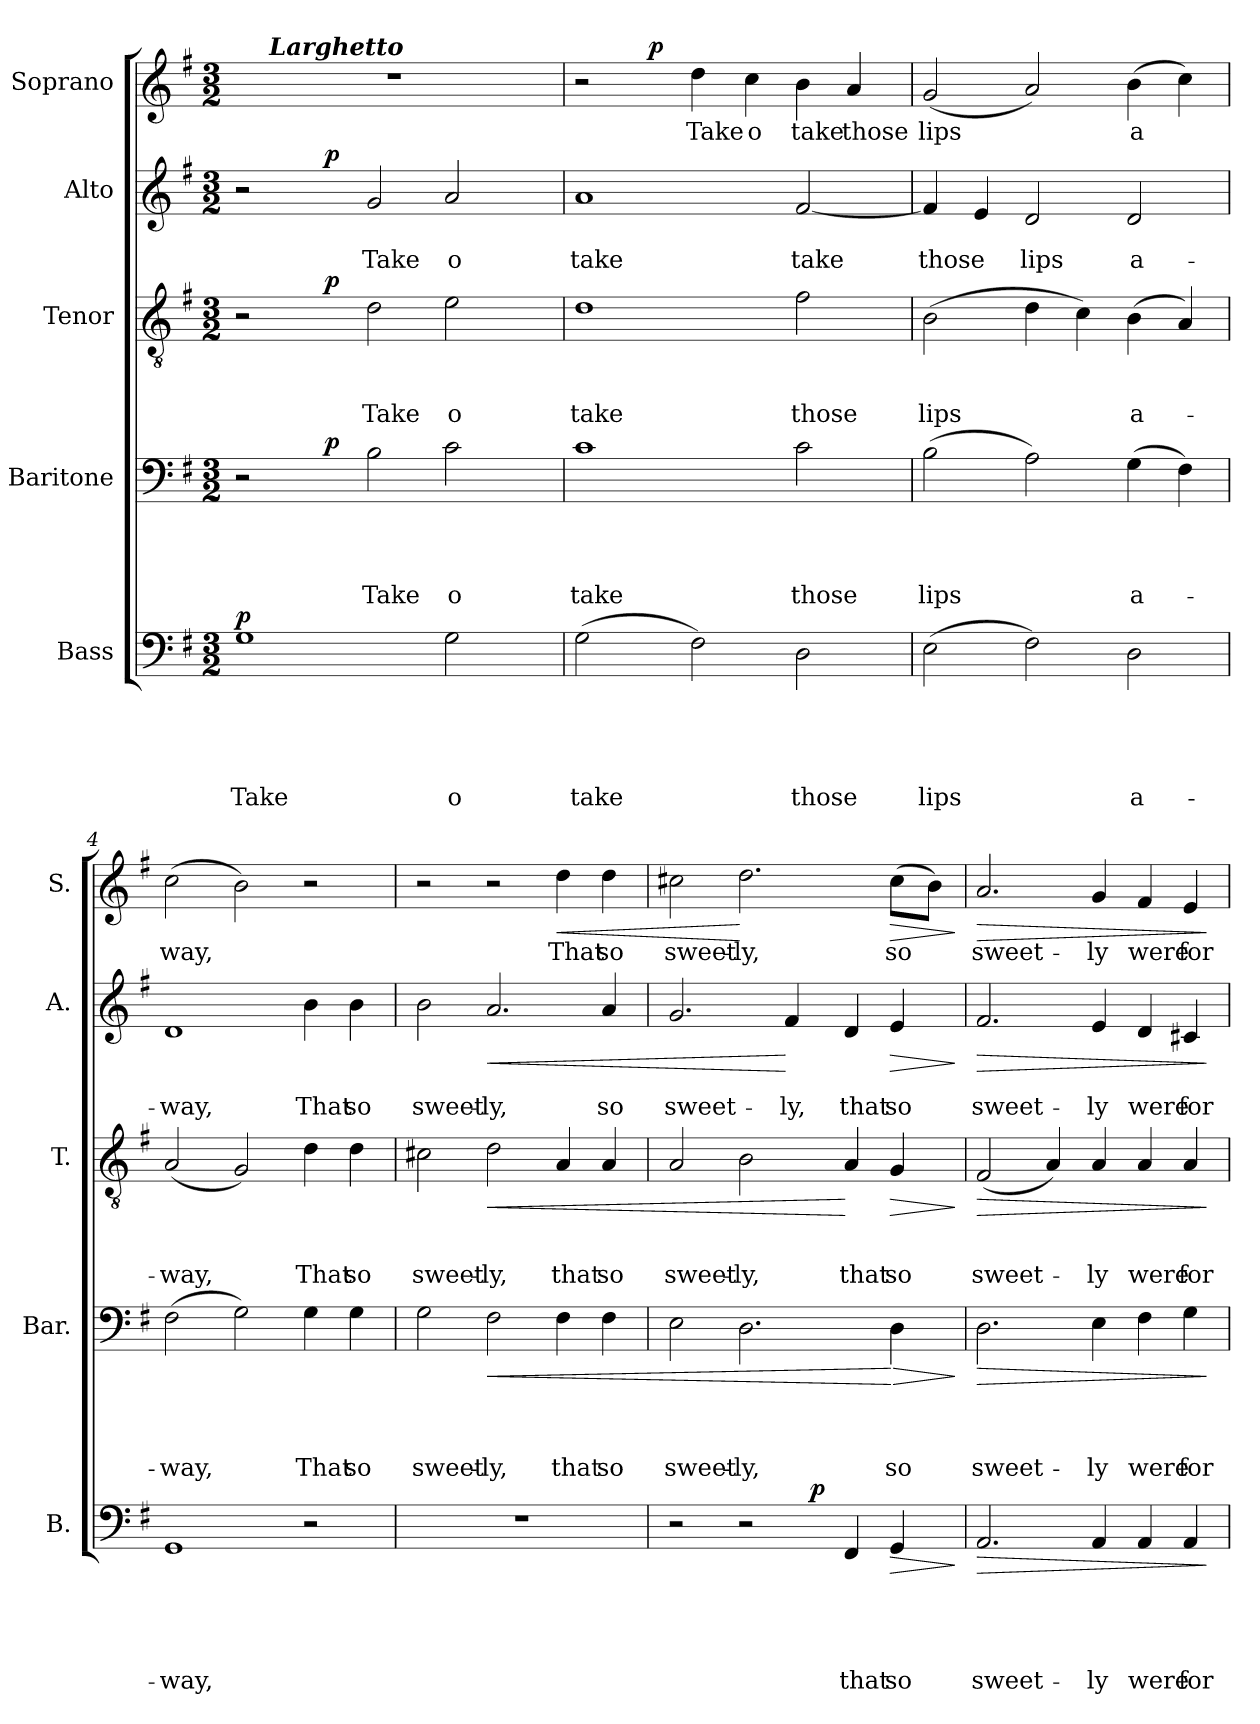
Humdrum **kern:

**kern	**text	**text	**text	**text	**text	**dynam	**kern	**text	**text	**text	**text	**dynam	**kern	**text	**text	**text	**dynam	**kern	**text	**text	**dynam	**kern	**text	**dynam
*part5	*part5	*part5	*part5	*part5	*part5	*part5	*part4	*part4	*part4	*part4	*part4	*part4	*part3	*part3	*part3	*part3	*part3	*part2	*part2	*part2	*part2	*part1	*part1	*part1
*staff5	*staff5	*staff5	*staff5	*staff5	*staff5	*staff5	*staff4	*staff4	*staff4	*staff4	*staff4	*staff4	*staff3	*staff3	*staff3	*staff3	*staff3	*staff2	*staff2	*staff2	*staff2	*staff1	*staff1	*staff1
*I"Bass	*	*	*	*	*	*	*I"Baritone	*	*	*	*	*	*I"Tenor	*	*	*	*	*I"Alto	*	*	*	*I"Soprano	*	*
*I'B.	*	*	*	*	*	*	*I'Bar.	*	*	*	*	*	*I'T.	*	*	*	*	*I'A.	*	*	*	*I'S.	*	*
*clefF4	*	*	*	*	*	*	*clefF4	*	*	*	*	*	*clefGv2	*	*	*	*	*clefG2	*	*	*	*clefG2	*	*
*k[f#]	*	*	*	*	*	*	*k[f#]	*	*	*	*	*	*k[f#]	*	*	*	*	*k[f#]	*	*	*	*k[f#]	*	*
*G:	*	*	*	*	*	*	*G:	*	*	*	*	*	*G:	*	*	*	*	*G:	*	*	*	*G:	*	*
*M3/2	*	*	*	*	*	*	*M3/2	*	*	*	*	*	*M3/2	*	*	*	*	*M3/2	*	*	*	*M3/2	*	*
=1	=1	=1	=1	=1	=1	=1	=1	=1	=1	=1	=1	=1	=1	=1	=1	=1	=1	=1	=1	=1	=1	=1	=1	=1
!	!	!	!	!	!LO:LY:b	!LO:DY:a	!	!	!	!	!	!	!	!	!	!	!	!	!	!	!	!LO:N:vis=1	!	!
*	*	*	*	*	*	*	*^	*	*	*	*	*	*^	*	*	*	*	*^	*	*	*	*^	*	*
1G	.	.	.	.	Take	p	2r	4ryy	.	.	.	.	.	2r	4ryy	.	.	.	.	2r	4ryy	.	.	.	1.r	8ryy	.	.
!	!	!	!	!	!	!	!	!	!	!	!	!	!	!	!	!	!	!	!	!	!	!	!	!	!	!LO:TX:a:Bi:t=Larghetto	!	!
.	.	.	.	.	.	.	.	.	.	.	.	.	.	.	.	.	.	.	.	.	.	.	.	.	.	1ryy	.	.
.	.	.	.	.	.	.	.	16ryy	.	.	.	.	.	.	16ryy	.	.	.	.	.	16ryy	.	.	.	.	.	.	.
!	!	!	!	!	!	!	!	!	!	!	!	!	!LO:DY:a	!	!	!	!	!	!LO:DY:a	!	!	!	!	!LO:DY:a	!	!	!	!
.	.	.	.	.	.	.	.	1ryy	.	.	.	.	p	.	1ryy	.	.	.	p	.	1ryy	.	.	p	.	.	.	.
!	!	!	!	!	!	!	!	!	!	!	!	!LO:LY:b	!	!	!	!	!	!LO:LY:b	!	!	!	!	!LO:LY:b	!	!	!	!	!
.	.	.	.	.	.	.	2B\	.	.	.	.	Take	.	2d\	.	.	.	Take	.	2g/	.	.	Take	.	.	.	.	.
!	!	!	!	!	!LO:LY:b	!	!	!	!	!	!	!LO:LY:b	!	!	!	!	!	!LO:LY:b	!	!	!	!	!LO:LY:b	!	!	!	!	!
2G\	.	.	.	.	o	.	2c\	.	.	.	.	o	.	2e\	.	.	.	o	.	2a/	.	.	o	.	.	.	.	.
.	.	.	.	.	.	.	.	.	.	.	.	.	.	.	.	.	.	.	.	.	.	.	.	.	.	4.ryy	.	.
.	.	.	.	.	.	.	.	8.ryy	.	.	.	.	.	.	8.ryy	.	.	.	.	.	8.ryy	.	.	.	.	.	.	.
=2	=2	=2	=2	=2	=2	=2	=2	=2	=2	=2	=2	=2	=2	=2	=2	=2	=2	=2	=2	=2	=2	=2	=2	=2	=2	=2	=2	=2
!	!	!	!	!	!LO:LY:b	!	!	!	!	!	!	!LO:LY:b	!	!	!	!	!	!LO:LY:b	!	!	!	!	!LO:LY:b	!	!	!	!	!
*	*	*	*	*	*	*	*v	*v	*	*	*	*	*	*	*	*	*	*	*	*v	*v	*	*	*	*	*	*	*
*	*	*	*	*	*	*	*	*	*	*	*	*	*v	*v	*	*	*	*	*	*	*	*	*	*	*	*
(>2G\	.	.	.	.	take	.	1c	.	.	.	take	.	1d	.	.	take	.	1a	.	take	.	2r	4ryy	.	.
.	.	.	.	.	.	.	.	.	.	.	.	.	.	.	.	.	.	.	.	.	.	.	16ryy	.	.
!	!	!	!	!	!	!	!	!	!	!	!	!	!	!	!	!	!	!	!	!	!	!	!	!	!LO:DY:a
.	.	.	.	.	.	.	.	.	.	.	.	.	.	.	.	.	.	.	.	.	.	.	1ryy	.	p
!	!	!	!	!	!	!	!	!	!	!	!	!	!	!	!	!	!	!	!	!	!	!	!	!LO:LY:b	!
2F#\)	.	.	.	.	.	.	.	.	.	.	.	.	.	.	.	.	.	.	.	.	.	4dd\	.	Take	.
!	!	!	!	!	!	!	!	!	!	!	!	!	!	!	!	!	!	!	!	!	!	!	!	!LO:LY:b	!
.	.	.	.	.	.	.	.	.	.	.	.	.	.	.	.	.	.	.	.	.	.	4cc\	.	o	.
!	!	!	!	!	!LO:LY:b	!	!	!	!	!	!LO:LY:b	!	!	!	!	!LO:LY:b	!	!	!	!LO:LY:b	!	!	!	!LO:LY:b	!
2D\	.	.	.	.	those	.	2c\	.	.	.	those	.	2f#\	.	.	those	.	[<2f#/	.	take	.	4b\	.	take	.
!	!	!	!	!	!	!	!	!	!	!	!	!	!	!	!	!	!	!	!	!	!	!	!	!LO:LY:b	!
.	.	.	.	.	.	.	.	.	.	.	.	.	.	.	.	.	.	.	.	.	.	4a/	.	those	.
.	.	.	.	.	.	.	.	.	.	.	.	.	.	.	.	.	.	.	.	.	.	.	8.ryy	.	.
=3	=3	=3	=3	=3	=3	=3	=3	=3	=3	=3	=3	=3	=3	=3	=3	=3	=3	=3	=3	=3	=3	=3	=3	=3	=3
!	!	!	!	!	!LO:LY:b	!	!	!	!	!	!LO:LY:b	!	!	!	!	!LO:LY:b	!	!	!	!LO:LY:b	!	!	!	!LO:LY:b	!
*	*	*	*	*	*	*	*	*	*	*	*	*	*	*	*	*	*	*	*	*	*	*v	*v	*	*
(>2E\	.	.	.	.	lips	.	(>2B\	.	.	.	lips	.	(>2B\	.	.	lips	.	4f#/]	.	those	.	(<2g/	lips	.
.	.	.	.	.	.	.	.	.	.	.	.	.	.	.	.	.	.	4e/	.	.	.	.	.	.
!	!	!	!	!	!	!	!	!	!	!	!	!	!	!	!	!	!	!	!	!LO:LY:b	!	!	!	!
2F#\)	.	.	.	.	.	.	2A\)	.	.	.	.	.	4d\	.	.	.	.	2d/	.	lips	.	2a/)	.	.
.	.	.	.	.	.	.	.	.	.	.	.	.	4c\)	.	.	.	.	.	.	.	.	.	.	.
!	!	!	!	!	!LO:LY:b	!	!	!	!	!	!LO:LY:b	!	!	!	!	!LO:LY:b	!	!	!	!LO:LY:b	!	!	!LO:LY:b	!
2D\	.	.	.	.	a-	.	(>4G\	.	.	.	a-	.	(>4B\	.	.	a-	.	2d/	.	a-	.	(>4b\	a	.
.	.	.	.	.	.	.	4F#\)	.	.	.	.	.	4A/)	.	.	.	.	.	.	.	.	4cc\)	.	.
=4	=4	=4	=4	=4	=4	=4	=4	=4	=4	=4	=4	=4	=4	=4	=4	=4	=4	=4	=4	=4	=4	=4	=4	=4
!	!	!	!	!	!LO:LY:b	!	!	!	!	!	!LO:LY:b	!	!	!	!	!LO:LY:b	!	!	!	!LO:LY:b	!	!	!LO:LY:b	!
1GG	.	.	.	.	-way,	.	(>2F#\	.	.	.	-way,	.	(<2A/	.	.	-way,	.	1d	.	-way,	.	(>2cc\	way,	.
.	.	.	.	.	.	.	2G\)	.	.	.	.	.	2G/)	.	.	.	.	.	.	.	.	2b\)	.	.
!	!	!	!	!	!	!	!	!	!	!	!LO:LY:b	!	!	!	!	!LO:LY:b	!	!	!	!LO:LY:b	!	!	!	!
2r	.	.	.	.	.	.	4G\	.	.	.	That	.	4d\	.	.	That	.	4b\	.	That	.	2r	.	.
!	!	!	!	!	!	!	!	!	!	!	!LO:LY:b	!	!	!	!	!LO:LY:b	!	!	!	!LO:LY:b	!	!	!	!
.	.	.	.	.	.	.	4G\	.	.	.	so	.	4d\	.	.	so	.	4b\	.	so	.	.	.	.
=5	=5	=5	=5	=5	=5	=5	=5	=5	=5	=5	=5	=5	=5	=5	=5	=5	=5	=5	=5	=5	=5	=5	=5	=5
!LO:N:vis=1	!	!	!	!	!	!	!	!	!	!	!LO:LY:b	!	!	!	!	!LO:LY:b	!	!	!	!LO:LY:b	!	!	!	!
1.r	.	.	.	.	.	.	2G\	.	.	.	sweet-	.	2c#X\	.	.	sweet-	.	2b\	.	sweet-	.	2r	.	.
!	!	!	!	!	!	!	!	!	!	!	!LO:LY:b	!LO:HP:b	!	!	!	!LO:LY:b	!LO:HP:b	!	!	!LO:LY:b	!LO:HP:b	!	!	!
.	.	.	.	.	.	.	2F#\	.	.	.	-ly,	<	2d\	.	.	-ly,	<	2.a/	.	-ly,	<	2r	.	.
!	!	!	!	!	!	!	!	!	!	!	!LO:LY:b	!	!	!	!	!LO:LY:b	!	!	!	!	!	!	!LO:LY:b	!LO:HP:b
.	.	.	.	.	.	.	4F#\	.	.	.	that	.	4A/	.	.	that	.	.	.	.	.	4dd\	That	<
!	!	!	!	!	!	!	!	!	!	!	!LO:LY:b	!	!	!	!	!LO:LY:b	!	!	!	!LO:LY:b	!	!	!LO:LY:b	!
.	.	.	.	.	.	.	4F#\	.	.	.	so	.	4A/	.	.	so	.	4a/	.	so	.	4dd\	so	.
=6	=6	=6	=6	=6	=6	=6	=6	=6	=6	=6	=6	=6	=6	=6	=6	=6	=6	=6	=6	=6	=6	=6	=6	=6
!	!	!	!	!	!	!	!	!	!	!	!LO:LY:b	!	!	!	!	!LO:LY:b	!	!	!	!LO:LY:b	!	!	!LO:LY:b	!
*^	*	*	*	*	*	*	*	*	*	*	*	*	*	*	*	*	*	*	*	*	*	*	*	*
2r	2ryy	.	.	.	.	.	.	2E\	.	.	.	sweet-	.	2A/	.	.	sweet-	.	2.g/	.	sweet-	.	2cc#X\	sweet-	.
!	!	!	!	!	!	!	!	!	!	!	!	!LO:LY:b	!	!	!	!	!LO:LY:b	!	!	!	!	!	!	!LO:LY:b	!
2r	4ryy	.	.	.	.	.	.	2.D\	.	.	.	-ly,	.	2B\	.	.	-ly,	.	.	.	.	.	2.dd\	-ly,	[
!	!	!	!	!	!	!	!	!	!	!	!	!	!	!	!	!	!	!	!	!	!LO:LY:b	!	!	!	!
.	16.ryy	.	.	.	.	.	.	.	.	.	.	.	.	.	.	.	.	.	4f#/	.	-ly,	[	.	.	.
!	!	!	!	!	!	!	!LO:DY:a	!	!	!	!	!	!	!	!	!	!	!	!	!	!	!	!	!	!
.	2ryy	.	.	.	.	.	p	.	.	.	.	.	.	.	.	.	.	.	.	.	.	.	.	.	.
!	!	!	!	!	!	!LO:LY:b	!	!	!	!	!	!	!	!	!	!	!LO:LY:b	!	!	!	!LO:LY:b	!	!	!	!
4FF#/	.	.	.	.	.	that	.	.	.	.	.	.	.	4A/	.	.	that	[	4d/	.	that	.	.	.	.
!	!	!	!	!	!	!LO:LY:b	!LO:HP:b	!	!	!	!	!LO:LY:b	!LO:HP:n=1:b	!	!	!	!LO:LY:b	!LO:HP:b	!	!	!LO:LY:b	!LO:HP:b	!	!LO:LY:b	!LO:HP:b
4GG/	.	.	.	.	.	so	>	4D\	.	.	.	so	[ >	4G/	.	.	so	>	4e/	.	so	>	(>8cc#\L	so	>
.	8ryy	.	.	.	.	.	.	.	.	.	.	.	.	.	.	.	.	.	.	.	.	.	.	.	.
.	.	.	.	.	.	.	.	.	.	.	.	.	.	.	.	.	.	.	.	.	.	.	8b\J)	.	.
.	32ryy	.	.	.	.	.	.	.	.	.	.	.	.	.	.	.	.	.	.	.	.	.	.	.	.
.	.	.	.	.	.	.	]	.	.	.	.	.	]	.	.	.	.	]	.	.	.	]	.	.	]
!!LO:LB:g=z
=7	=7	=7	=7	=7	=7	=7	=7	=7	=7	=7	=7	=7	=7	=7	=7	=7	=7	=7	=7	=7	=7	=7	=7	=7	=7
!	!	!	!	!	!	!LO:LY:b	!LO:HP:b	!	!	!	!	!LO:LY:b	!LO:HP:b	!	!	!	!LO:LY:b	!LO:HP:b	!	!	!LO:LY:b	!LO:HP:b	!	!LO:LY:b	!LO:HP:b
*v	*v	*	*	*	*	*	*	*	*	*	*	*	*	*	*	*	*	*	*	*	*	*	*	*	*
2.AA/	.	.	.	.	sweet-	>	2.D\	.	.	.	sweet-	>	(<2F#/	.	.	sweet-	>	2.f#/	.	sweet-	>	2.a/	sweet-	>
.	.	.	.	.	.	.	.	.	.	.	.	.	4A/)	.	.	.	.	.	.	.	.	.	.	.
!	!	!	!	!	!LO:LY:b	!	!	!	!	!	!LO:LY:b	!	!	!	!	!LO:LY:b	!	!	!	!LO:LY:b	!	!	!LO:LY:b	!
4AA/	.	.	.	.	-ly	.	4E\	.	.	.	-ly	.	4A/	.	.	-ly	.	4e/	.	-ly	.	4g/	-ly	.
!	!	!	!	!	!LO:LY:b	!	!	!	!	!	!LO:LY:b	!	!	!	!	!LO:LY:b	!	!	!	!LO:LY:b	!	!	!LO:LY:b	!
4AA/	.	.	.	.	were	.	4F#\	.	.	.	were	.	4A/	.	.	were	.	4d/	.	were	.	4f#/	were	.
!	!	!	!	!	!LO:LY:b	!	!	!	!	!	!LO:LY:b	!	!	!	!	!LO:LY:b	!	!	!	!LO:LY:b	!	!	!LO:LY:b	!
4AA/	.	.	.	.	for-	.	4G\	.	.	.	for-	.	4A/	.	.	for-	.	4c#X/	.	for-	.	4e/	for-	.
.	.	.	.	.	.	]	.	.	.	.	.	]	.	.	.	.	]	.	.	.	]	.	.	]
=	=	=	=	=	=	=	=	=	=	=	=	=	=	=	=	=	=	=	=	=	=	=	=	=
*-	*-	*-	*-	*-	*-	*-	*-	*-	*-	*-	*-	*-	*-	*-	*-	*-	*-	*-	*-	*-	*-	*-	*-	*-
